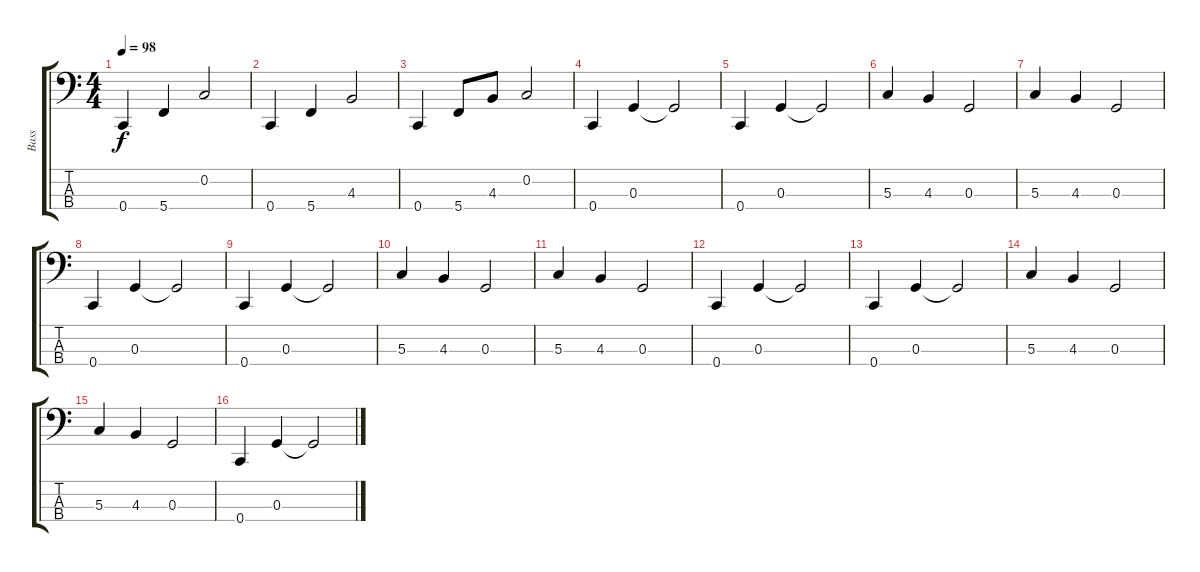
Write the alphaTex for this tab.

\track ("Bass" "Bass") {instrument electricbasspick}
\staff {score tabs}
\tuning (F2 C2 G1 C1) {hide}
\ts (4 4)
\tempo 98
\clef f4
\ks c
0.4.4{dy f} 5.4.4 0.2.2 |
0.4.4 5.4.4 4.3.2 |
0.4.4 5.4.8 4.3.8 0.2.2 |
\section ("" "")
0.4.4{volume 12 instrument synthbass1} 0.3.4 0.3{t}.2 |
0.4.4 0.3.4 0.3{t}.2 |
5.3.4 4.3.4 0.3.2 |
5.3.4 4.3.4 0.3.2 |
0.4.4 0.3.4 0.3{t}.2 |
0.4.4 0.3.4 0.3{t}.2 |
5.3.4 4.3.4 0.3.2 |
5.3.4 4.3.4 0.3.2 |
0.4.4 0.3.4 0.3{t}.2 |
0.4.4 0.3.4 0.3{t}.2 |
5.3.4 4.3.4 0.3.2 |
5.3.4 4.3.4 0.3.2 |
0.4.4 0.3.4 0.3{t}.2
